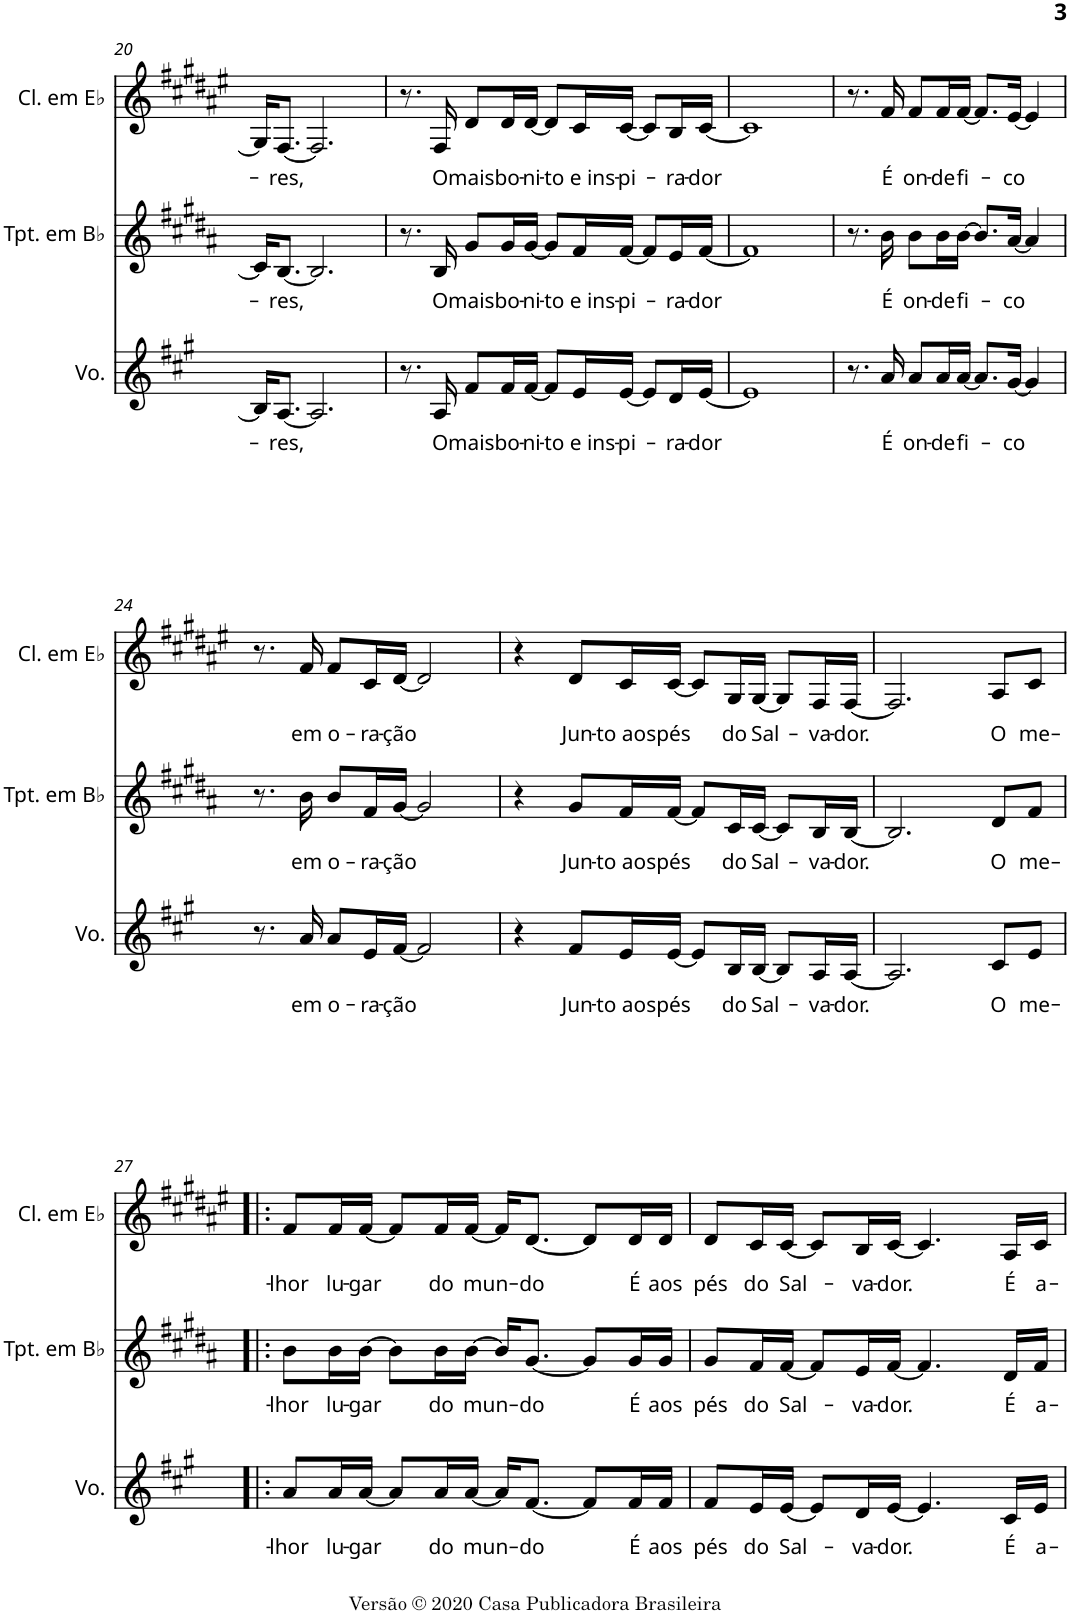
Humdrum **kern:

**kern	**text	**kern	**text	**kern	**text
*part3	*part3	*part2	*part2	*part1	*part1
*staff3	*staff3	*staff2	*staff2	*staff1	*staff1
*I"Voz	*	*I"Trompete em Bb	*	*I"Clarinete em Eb	*
*I'Vo.	*	*I'Tpt. em Bb	*	*I'Cl. em Eb	*
!!LO:PB:g=z
*clefG2	*	*clefG2	*	*clefG2	*
*	*	*Trd1c2	*	*Trd-2c-3	*
*k[f#c#g#]	*	*k[f#c#g#d#a#]	*	*k[f#c#g#d#a#e#]	*
*M4/4	*	*M4/4	*	*M4/4	*
=20	=20	=20	=20	=20	=20
16B/KL]	.	16c#/KL]	.	16G#/KL]	.
!	!LO:LY:b	!	!LO:LY:b	!	!LO:LY:b
[8.A/J	-res,	[8.B/J	-res,	[8.F#/J	-res,
2.A/]	.	2.B/]	.	2.F#/]	.
=21	=21	=21	=21	=21	=21
8.r	.	8.r	.	8.r	.
!	!LO:LY:b	!	!LO:LY:b	!	!LO:LY:b
16A/	O	16B/	O	16F#/	O
!	!LO:LY:b	!	!LO:LY:b	!	!LO:LY:b
8f#/L	mais	8g#/L	mais	8d#/L	mais
!	!LO:LY:b	!	!LO:LY:b	!	!LO:LY:b
16f#/L	bo-	16g#/L	bo-	16d#/L	bo-
!	!LO:LY:b	!	!LO:LY:b	!	!LO:LY:b
[16f#/JJ	-ni-	[16g#/JJ	-ni-	[16d#/JJ	-ni-
8f#/L]	.	8g#/L]	.	8d#/L]	.
!	!LO:LY:b	!	!LO:LY:b	!	!LO:LY:b
16e/L	-to e ins-	16f#/L	-to e ins-	16c#/L	-to e ins-
!	!LO:LY:b	!	!LO:LY:b	!	!LO:LY:b
[16e/JJ	-pi-	[16f#/JJ	-pi-	[16c#/JJ	-pi-
8e/L]	.	8f#/L]	.	8c#/L]	.
!	!LO:LY:b	!	!LO:LY:b	!	!LO:LY:b
16d/L	-ra-	16e/L	-ra-	16B/L	-ra-
!	!LO:LY:b	!	!LO:LY:b	!	!LO:LY:b
[16e/JJ	-dor	[16f#/JJ	-dor	[16c#/JJ	-dor
=22	=22	=22	=22	=22	=22
1e]	.	1f#]	.	1c#]	.
=23	=23	=23	=23	=23	=23
8.r	.	8.r	.	8.r	.
!	!LO:LY:b	!	!LO:LY:b	!	!LO:LY:b
16a/	É	16b\	É	16f#/	É
!	!LO:LY:b	!	!LO:LY:b	!	!LO:LY:b
8a/L	on-	8b\L	on-	8f#/L	on-
!	!LO:LY:b	!	!LO:LY:b	!	!LO:LY:b
16a/L	-de	16b\L	-de	16f#/L	-de
!	!LO:LY:b	!	!LO:LY:b	!	!LO:LY:b
[16a/JJ	fi-	[16b\JJ	fi-	[16f#/JJ	fi-
8.a/L]	.	8.b/L]	.	8.f#/L]	.
!	!LO:LY:b	!	!LO:LY:b	!	!LO:LY:b
[16g#/Jk	co	[16a#/Jk	co	[16e#/Jk	co
4g#/]	.	4a#/]	.	4e#/]	.
!!LO:LB:g=z
=24	=24	=24	=24	=24	=24
8.r	.	8.r	.	8.r	.
!	!LO:LY:b	!	!LO:LY:b	!	!LO:LY:b
16a/	em	16b\	em	16f#/	em
!	!LO:LY:b	!	!LO:LY:b	!	!LO:LY:b
8a/L	o-	8b/L	o-	8f#/L	o-
!	!LO:LY:b	!	!LO:LY:b	!	!LO:LY:b
16e/L	-ra-	16f#/L	-ra-	16c#/L	-ra-
!	!LO:LY:b	!	!LO:LY:b	!	!LO:LY:b
[16f#/JJ	-ção	[16g#/JJ	-ção	[16d#/JJ	-ção
2f#/]	.	2g#/]	.	2d#/]	.
=25	=25	=25	=25	=25	=25
4r	.	4r	.	4r	.
!	!LO:LY:b	!	!LO:LY:b	!	!LO:LY:b
8f#/L	Jun-	8g#/L	Jun-	8d#/L	Jun-
!	!LO:LY:b	!	!LO:LY:b	!	!LO:LY:b
16e/L	-to aos	16f#/L	-to aos	16c#/L	-to aos
!	!LO:LY:b	!	!LO:LY:b	!	!LO:LY:b
[16e/JJ	pés	[16f#/JJ	pés	[16c#/JJ	pés
8e/L]	.	8f#/L]	.	8c#/L]	.
!	!LO:LY:b	!	!LO:LY:b	!	!LO:LY:b
16B/L	do	16c#/L	do	16G#/L	do
!	!LO:LY:b	!	!LO:LY:b	!	!LO:LY:b
[16B/JJ	Sal-	[16c#/JJ	Sal-	[16G#/JJ	Sal-
8B/L]	.	8c#/L]	.	8G#/L]	.
!	!LO:LY:b	!	!LO:LY:b	!	!LO:LY:b
16A/L	-va-	16B/L	-va-	16F#/L	-va-
!	!LO:LY:b	!	!LO:LY:b	!	!LO:LY:b
[16A/JJ	-dor.	[16B/JJ	-dor.	[16F#/JJ	-dor.
=26	=26	=26	=26	=26	=26
2.A/]	.	2.B/]	.	2.F#/]	.
!	!LO:LY:b	!	!LO:LY:b	!	!LO:LY:b
8c#/L	O	8d#/L	O	8A#/L	O
!	!LO:LY:b	!	!LO:LY:b	!	!LO:LY:b
8e/J	me-	8f#/J	me-	8c#/J	me-
!!LO:LB:g=z
=27!|:	=27!|:	=27!|:	=27!|:	=27!|:	=27!|:
!	!LO:LY:b	!	!LO:LY:b	!	!LO:LY:b
8a/L	-lhor	8b\L	-lhor	8f#/L	-lhor
!	!LO:LY:b	!	!LO:LY:b	!	!LO:LY:b
16a/L	lu-	16b\L	lu-	16f#/L	lu-
!	!LO:LY:b	!	!LO:LY:b	!	!LO:LY:b
[16a/JJ	-gar	[16b\JJ	-gar	[16f#/JJ	-gar
8a/L]	.	8b\L]	.	8f#/L]	.
!	!LO:LY:b	!	!LO:LY:b	!	!LO:LY:b
16a/L	do	16b\L	do	16f#/L	do
!	!LO:LY:b	!	!LO:LY:b	!	!LO:LY:b
[16a/JJ	mun-	[16b\JJ	mun-	[16f#/JJ	mun-
16a/KL]	.	16b/KL]	.	16f#/KL]	.
!	!LO:LY:b	!	!LO:LY:b	!	!LO:LY:b
[8.f#/J	-do	[8.g#/J	-do	[8.d#/J	-do
8f#/L]	.	8g#/L]	.	8d#/L]	.
!	!LO:LY:b	!	!LO:LY:b	!	!LO:LY:b
16f#/L	É	16g#/L	É	16d#/L	É
!	!LO:LY:b	!	!LO:LY:b	!	!LO:LY:b
16f#/JJ	aos	16g#/JJ	aos	16d#/JJ	aos
=28	=28	=28	=28	=28	=28
!	!LO:LY:b	!	!LO:LY:b	!	!LO:LY:b
8f#/L	pés	8g#/L	pés	8d#/L	pés
!	!LO:LY:b	!	!LO:LY:b	!	!LO:LY:b
16e/L	do	16f#/L	do	16c#/L	do
!	!LO:LY:b	!	!LO:LY:b	!	!LO:LY:b
[16e/JJ	Sal-	[16f#/JJ	Sal-	[16c#/JJ	Sal-
8e/L]	.	8f#/L]	.	8c#/L]	.
!	!LO:LY:b	!	!LO:LY:b	!	!LO:LY:b
16d/L	-va-	16e/L	-va-	16B/L	-va-
!	!LO:LY:b	!	!LO:LY:b	!	!LO:LY:b
[16e/JJ	-dor.	[16f#/JJ	-dor.	[16c#/JJ	-dor.
4.e/]	.	4.f#/]	.	4.c#/]	.
!	!LO:LY:b	!	!LO:LY:b	!	!LO:LY:b
16c#/LL	É	16d#/LL	É	16A#/LL	É
!	!LO:LY:b	!	!LO:LY:b	!	!LO:LY:b
16e/JJ	a-	16f#/JJ	a-	16c#/JJ	a-
=	=	=	=	=	=
*-	*-	*-	*-	*-	*-
